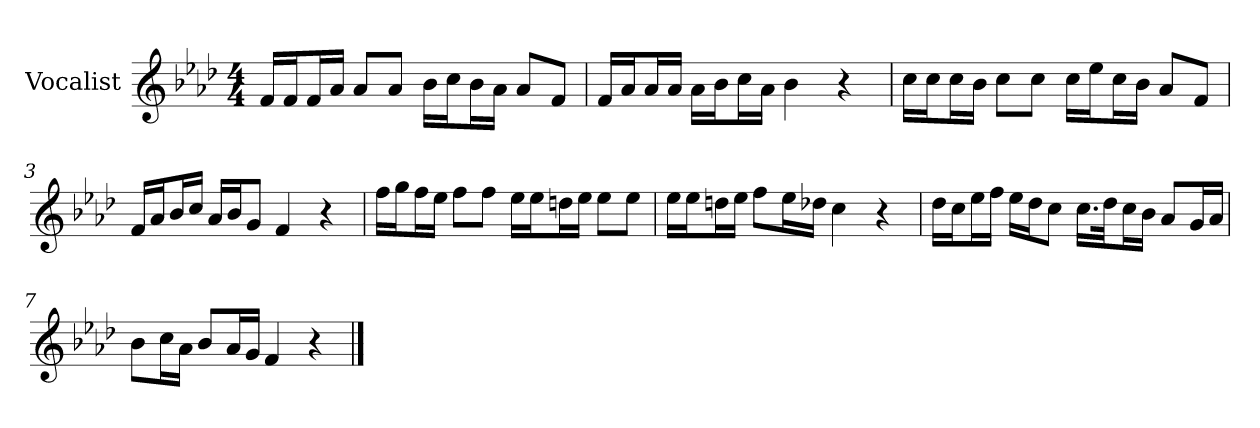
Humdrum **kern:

**kern
*part1
*staff1
*I"Vocalist
*k[b-e-a-d-]
*A-:
*M4/4
=
16fLL
16fJ
16fL
16a-JJ
8a-L
8a-J
16b-LL
16ccJ
16b-L
16a-JJ
8a-L
8fJ
=1
16fLL
16a-J
16a-L
16a-JJ
16a-LL
16b-J
16ccL
16a-JJ
4b-
4r
=2
16ccLL
16ccJ
16ccL
16b-JJ
8ccL
8ccJ
16ccLL
16ee-J
16ccL
16b-JJ
8a-L
8fJ
=3
16fLL
16a-J
16b-L
16ccJJ
16a-LL
16b-J
8gJ
4f
4r
=4
16ffLL
16ggJ
16ffL
16ee-JJ
8ffL
8ffJ
16ee-LL
16ee-J
16ddnL
16ee-JJ
8ee-L
8ee-J
=5
16ee-LL
16ee-J
16ddnL
16ee-JJ
8ffL
16ee-L
16dd-XJJ
4cc
4r
=6
16dd-LL
16ccJ
16ee-L
16ffJJ
16ee-LL
16dd-J
8ccJ
16.ccLL
32dd-Jk
16ccL
16b-JJ
8a-L
16gL
16a-JJ
=7
8b-L
16ccL
16a-JJ
8b-L
16a-L
16gJJ
4f
4r
==
*-
